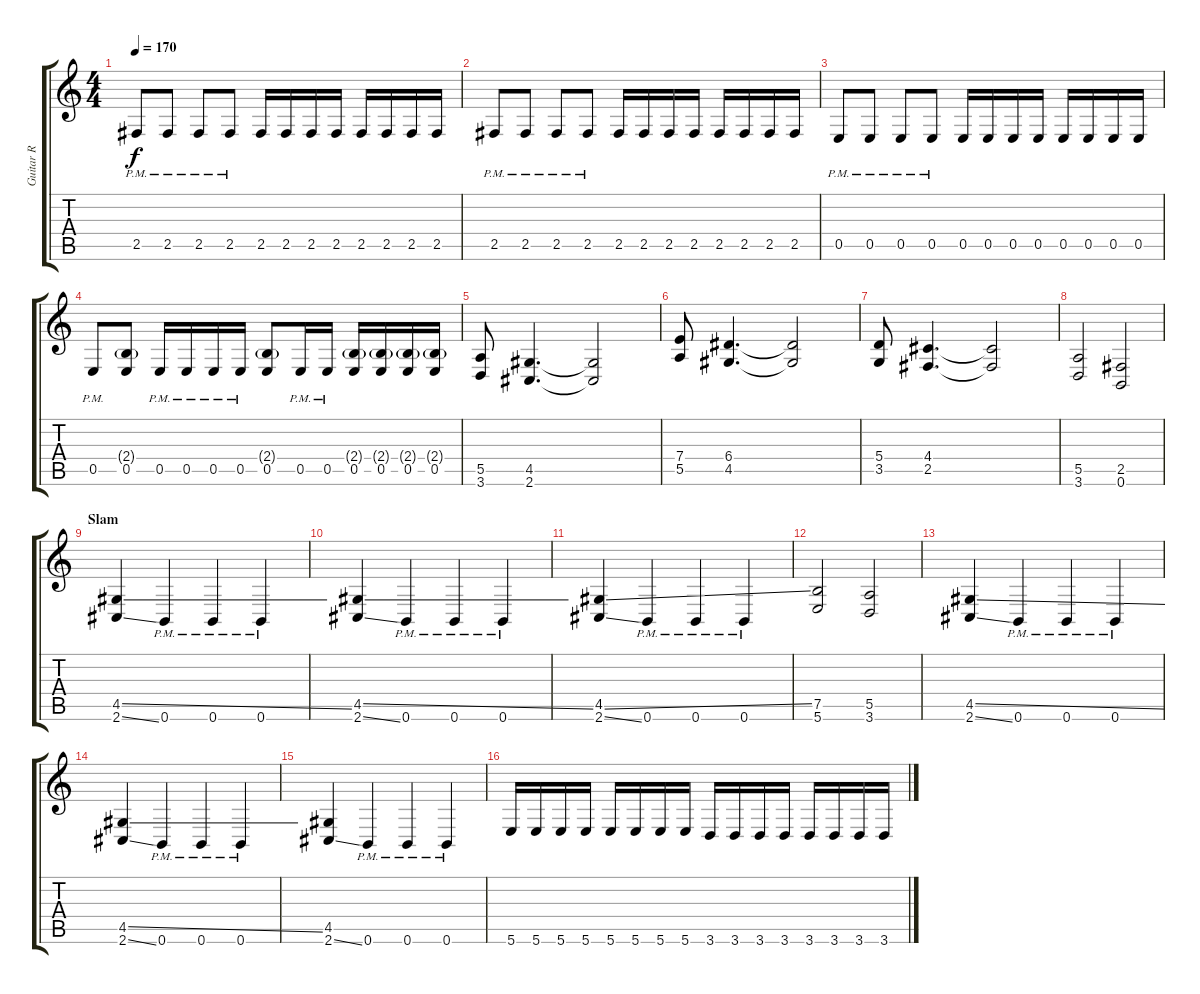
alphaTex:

\track ("Guitar R" "Guitar R") {instrument distortionguitar}
\staff {score tabs}
\tuning (B3 Gb3 D3 A2 E2 B1) {hide}
\ts (4 4)
\tempo 170
\clef g2
\ks c
2.5{pm}.8{dy f} 2.5{pm}.8 2.5{pm}.8 2.5{pm}.8 2.5.16 2.5.16 2.5.16 2.5.16 2.5.16 2.5.16 2.5.16 2.5.16 |
2.5{pm}.8 2.5{pm}.8 2.5{pm}.8 2.5{pm}.8 2.5.16 2.5.16 2.5.16 2.5.16 2.5.16 2.5.16 2.5.16 2.5.16 |
0.5{pm}.8 0.5{pm}.8 0.5{pm}.8 0.5{pm}.8 0.5.16 0.5.16 0.5.16 0.5.16 0.5.16 0.5.16 0.5.16 0.5.16 |
0.5{pm}.8 (2.4{g} 0.5).8 0.5{pm}.16 0.5{pm}.16 0.5{pm}.16 0.5{pm}.16 (2.4{g} 0.5).8 0.5{pm}.16 0.5{pm}.16 (2.4{g} 0.5).16 (2.4{g} 0.5).16 (2.4{g} 0.5).16 (2.4{g} 0.5).16 |
(5.5 3.6).8 (4.5 2.6).4{d} (4.5{t} 2.6{t}).2 |
(7.4 5.5).8 (6.4 4.5).4{d} (6.4{t} 4.5{t}).2 |
(5.4 3.5).8 (4.4 2.5).4{d} (4.4{t} 2.5{t}).2 |
(5.5 3.6).2 (2.5 0.6).2 |
\section ("" "Slam")
(4.5{ss} 2.6{ss}).4 0.6{pm}.4 0.6{pm}.4 0.6{pm}.4 |
(4.5{ss} 2.6{ss}).4 0.6{pm}.4 0.6{pm}.4 0.6{pm}.4 |
(4.5{ss} 2.6{ss}).4 0.6{pm}.4 0.6{pm}.4 0.6{pm}.4 |
(7.5 5.6).2 (5.5 3.6).2 |
(4.5{ss} 2.6{ss}).4 0.6{pm}.4 0.6{pm}.4 0.6{pm}.4 |
(4.5{ss} 2.6{ss}).4 0.6{pm}.4 0.6{pm}.4 0.6{pm}.4 |
(4.5 2.6{ss}).4 0.6{pm}.4 0.6{pm}.4 0.6{pm}.4 |
5.6.16 5.6.16 5.6.16 5.6.16 5.6.16 5.6.16 5.6.16 5.6.16 3.6.16 3.6.16 3.6.16 3.6.16 3.6.16 3.6.16 3.6.16 3.6.16
